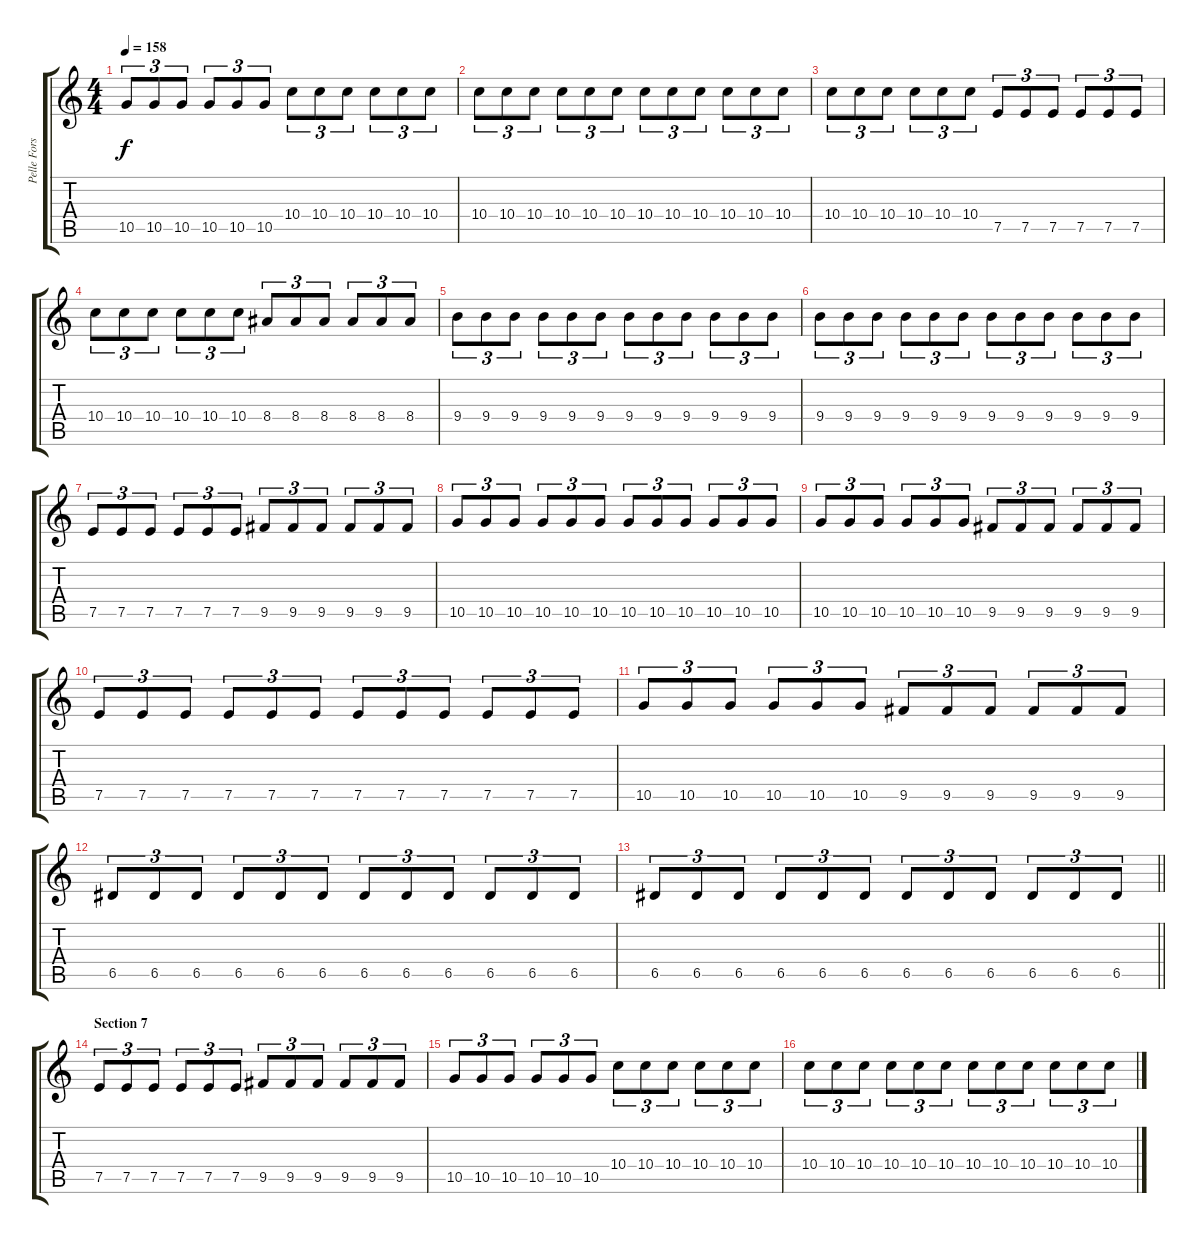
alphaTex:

\track ("Pelle Forsberg" "Pelle Fors") {instrument distortionguitar}
\staff {score tabs}
\tuning (E4 B3 G3 D3 A2 E2) {hide}
\ts (4 4)
\tempo 158
\clef g2
\ks c
10.5.8{tu (3 2) dy f} 10.5.8{tu (3 2)} 10.5.8{tu (3 2)} 10.5.8{tu (3 2)} 10.5.8{tu (3 2)} 10.5.8{tu (3 2)} 10.4.8{tu (3 2)} 10.4.8{tu (3 2)} 10.4.8{tu (3 2)} 10.4.8{tu (3 2)} 10.4.8{tu (3 2)} 10.4.8{tu (3 2)} |
10.4.8{tu (3 2)} 10.4.8{tu (3 2)} 10.4.8{tu (3 2)} 10.4.8{tu (3 2)} 10.4.8{tu (3 2)} 10.4.8{tu (3 2)} 10.4.8{tu (3 2)} 10.4.8{tu (3 2)} 10.4.8{tu (3 2)} 10.4.8{tu (3 2)} 10.4.8{tu (3 2)} 10.4.8{tu (3 2)} |
10.4.8{tu (3 2)} 10.4.8{tu (3 2)} 10.4.8{tu (3 2)} 10.4.8{tu (3 2)} 10.4.8{tu (3 2)} 10.4.8{tu (3 2)} 7.5.8{tu (3 2)} 7.5.8{tu (3 2)} 7.5.8{tu (3 2)} 7.5.8{tu (3 2)} 7.5.8{tu (3 2)} 7.5.8{tu (3 2)} |
10.4.8{tu (3 2)} 10.4.8{tu (3 2)} 10.4.8{tu (3 2)} 10.4.8{tu (3 2)} 10.4.8{tu (3 2)} 10.4.8{tu (3 2)} 8.4.8{tu (3 2)} 8.4.8{tu (3 2)} 8.4.8{tu (3 2)} 8.4.8{tu (3 2)} 8.4.8{tu (3 2)} 8.4.8{tu (3 2)} |
9.4.8{tu (3 2)} 9.4.8{tu (3 2)} 9.4.8{tu (3 2)} 9.4.8{tu (3 2)} 9.4.8{tu (3 2)} 9.4.8{tu (3 2)} 9.4.8{tu (3 2)} 9.4.8{tu (3 2)} 9.4.8{tu (3 2)} 9.4.8{tu (3 2)} 9.4.8{tu (3 2)} 9.4.8{tu (3 2)} |
9.4.8{tu (3 2)} 9.4.8{tu (3 2)} 9.4.8{tu (3 2)} 9.4.8{tu (3 2)} 9.4.8{tu (3 2)} 9.4.8{tu (3 2)} 9.4.8{tu (3 2)} 9.4.8{tu (3 2)} 9.4.8{tu (3 2)} 9.4.8{tu (3 2)} 9.4.8{tu (3 2)} 9.4.8{tu (3 2)} |
7.5.8{tu (3 2)} 7.5.8{tu (3 2)} 7.5.8{tu (3 2)} 7.5.8{tu (3 2)} 7.5.8{tu (3 2)} 7.5.8{tu (3 2)} 9.5.8{tu (3 2)} 9.5.8{tu (3 2)} 9.5.8{tu (3 2)} 9.5.8{tu (3 2)} 9.5.8{tu (3 2)} 9.5.8{tu (3 2)} |
10.5.8{tu (3 2)} 10.5.8{tu (3 2)} 10.5.8{tu (3 2)} 10.5.8{tu (3 2)} 10.5.8{tu (3 2)} 10.5.8{tu (3 2)} 10.5.8{tu (3 2)} 10.5.8{tu (3 2)} 10.5.8{tu (3 2)} 10.5.8{tu (3 2)} 10.5.8{tu (3 2)} 10.5.8{tu (3 2)} |
10.5.8{tu (3 2)} 10.5.8{tu (3 2)} 10.5.8{tu (3 2)} 10.5.8{tu (3 2)} 10.5.8{tu (3 2)} 10.5.8{tu (3 2)} 9.5.8{tu (3 2)} 9.5.8{tu (3 2)} 9.5.8{tu (3 2)} 9.5.8{tu (3 2)} 9.5.8{tu (3 2)} 9.5.8{tu (3 2)} |
7.5.8{tu (3 2)} 7.5.8{tu (3 2)} 7.5.8{tu (3 2)} 7.5.8{tu (3 2)} 7.5.8{tu (3 2)} 7.5.8{tu (3 2)} 7.5.8{tu (3 2)} 7.5.8{tu (3 2)} 7.5.8{tu (3 2)} 7.5.8{tu (3 2)} 7.5.8{tu (3 2)} 7.5.8{tu (3 2)} |
10.5.8{tu (3 2)} 10.5.8{tu (3 2)} 10.5.8{tu (3 2)} 10.5.8{tu (3 2)} 10.5.8{tu (3 2)} 10.5.8{tu (3 2)} 9.5.8{tu (3 2)} 9.5.8{tu (3 2)} 9.5.8{tu (3 2)} 9.5.8{tu (3 2)} 9.5.8{tu (3 2)} 9.5.8{tu (3 2)} |
6.5.8{tu (3 2)} 6.5.8{tu (3 2)} 6.5.8{tu (3 2)} 6.5.8{tu (3 2)} 6.5.8{tu (3 2)} 6.5.8{tu (3 2)} 6.5.8{tu (3 2)} 6.5.8{tu (3 2)} 6.5.8{tu (3 2)} 6.5.8{tu (3 2)} 6.5.8{tu (3 2)} 6.5.8{tu (3 2)} |
\barLineRight lightlight
6.5.8{tu (3 2)} 6.5.8{tu (3 2)} 6.5.8{tu (3 2)} 6.5.8{tu (3 2)} 6.5.8{tu (3 2)} 6.5.8{tu (3 2)} 6.5.8{tu (3 2)} 6.5.8{tu (3 2)} 6.5.8{tu (3 2)} 6.5.8{tu (3 2)} 6.5.8{tu (3 2)} 6.5.8{tu (3 2)} |
\section ("" "Section 7")
7.5.8{tu (3 2)} 7.5.8{tu (3 2)} 7.5.8{tu (3 2)} 7.5.8{tu (3 2)} 7.5.8{tu (3 2)} 7.5.8{tu (3 2)} 9.5.8{tu (3 2)} 9.5.8{tu (3 2)} 9.5.8{tu (3 2)} 9.5.8{tu (3 2)} 9.5.8{tu (3 2)} 9.5.8{tu (3 2)} |
10.5.8{tu (3 2)} 10.5.8{tu (3 2)} 10.5.8{tu (3 2)} 10.5.8{tu (3 2)} 10.5.8{tu (3 2)} 10.5.8{tu (3 2)} 10.4.8{tu (3 2)} 10.4.8{tu (3 2)} 10.4.8{tu (3 2)} 10.4.8{tu (3 2)} 10.4.8{tu (3 2)} 10.4.8{tu (3 2)} |
10.4.8{tu (3 2)} 10.4.8{tu (3 2)} 10.4.8{tu (3 2)} 10.4.8{tu (3 2)} 10.4.8{tu (3 2)} 10.4.8{tu (3 2)} 10.4.8{tu (3 2)} 10.4.8{tu (3 2)} 10.4.8{tu (3 2)} 10.4.8{tu (3 2)} 10.4.8{tu (3 2)} 10.4.8{tu (3 2)}
